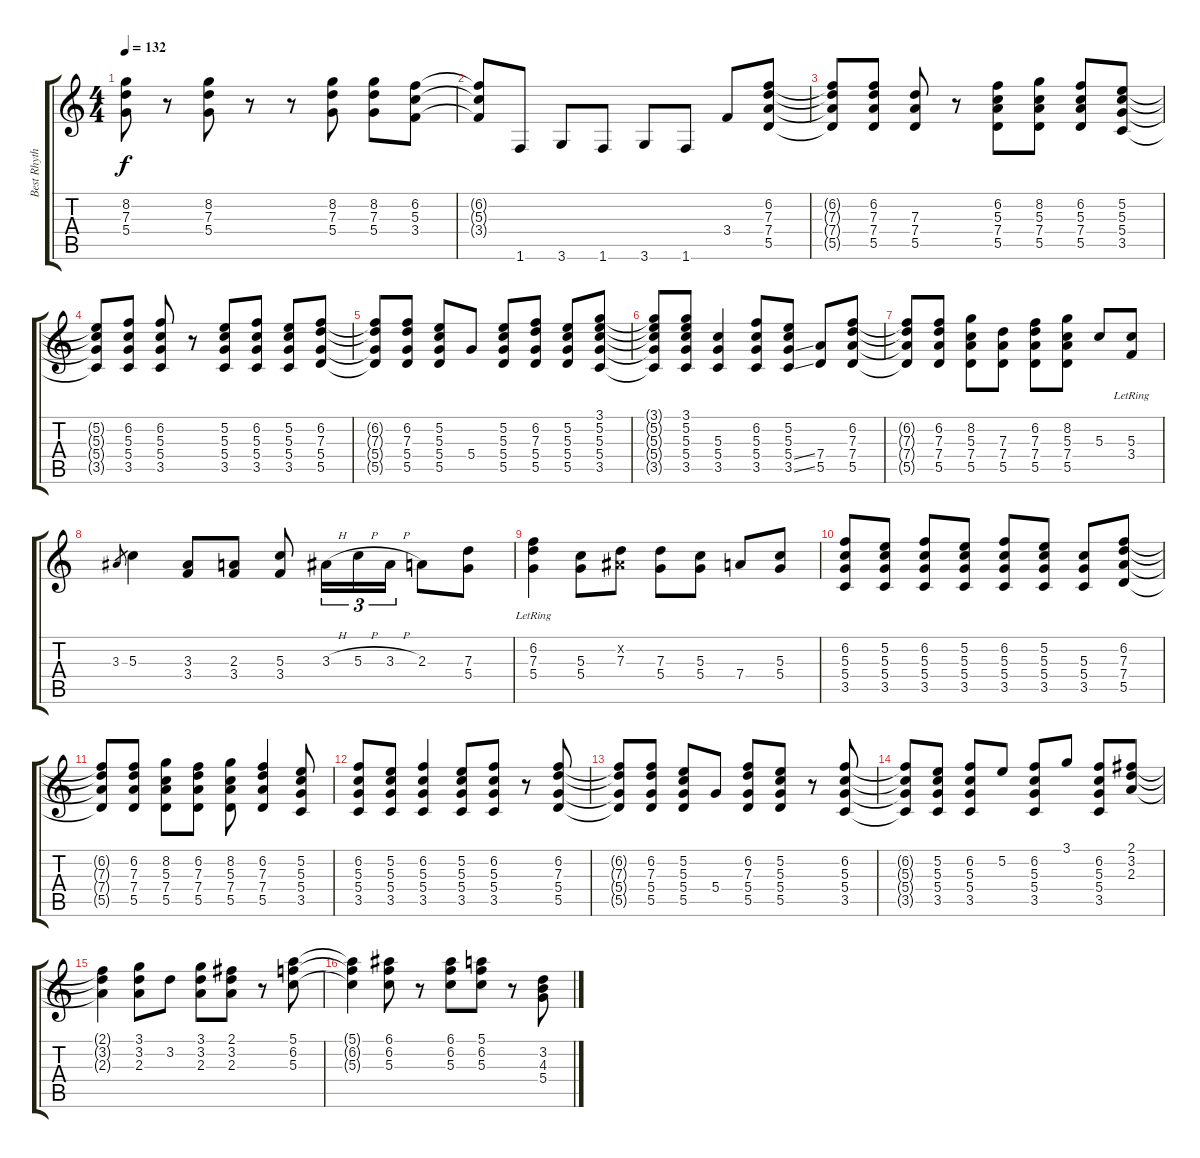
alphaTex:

\track ("Best Rhythm Guitar Combo" "Best Rhyth") {instrument electricguitarclean}
\staff {score tabs}
\tuning (E4 B3 G3 D3 A2 E2) {hide}
\ts (4 4)
\tempo 132
\clef g2
\ks c
(8.2 7.3 5.4).8{dy f} r.8 (8.2 7.3 5.4).8 r.8 r.8 (8.2 7.3 5.4).8 (8.2 7.3 5.4).8 (6.2 5.3 3.4).8 |
(6.2{t} 5.3{t} 3.4{t}).8 1.6.8 3.6.8 1.6.8 3.6.8 1.6.8 3.4.8 (6.2 7.3 7.4 5.5).8 |
(6.2{t} 7.3{t} 7.4{t} 5.5{t}).8 (6.2 7.3 7.4 5.5).8 (7.3 7.4 5.5).8 r.8 (6.2 5.3 7.4 5.5).8 (8.2 5.3 7.4 5.5).8 (6.2 5.3 7.4 5.5).8 (5.2 5.3 5.4 3.5).8 |
(5.2{t} 5.3{t} 5.4{t} 3.5{t}).8 (6.2 5.3 5.4 3.5).8 (6.2 5.3 5.4 3.5).8 r.8 (5.2 5.3 5.4 3.5).8 (6.2 5.3 5.4 3.5).8 (5.2 5.3 5.4 3.5).8 (6.2 7.3 5.4 5.5).8 |
(6.2{t} 7.3{t} 5.4{t} 5.5{t}).8 (6.2 7.3 5.4 5.5).8 (5.2 5.3 5.4 5.5).8 5.4.8 (5.2 5.3 5.4 5.5).8 (6.2 7.3 5.4 5.5).8 (5.2 5.3 5.4 5.5).8 (3.1 5.2 5.3 5.4 3.5).8 |
(3.1{t} 5.2{t} 5.3{t} 5.4{t} 3.5{t}).8 (3.1 5.2 5.3 5.4 3.5).8 (5.3 5.4 3.5).4 (6.2 5.3 5.4 3.5).8 (5.2 5.3 5.4{ss} 3.5{ss}).8 (7.4 5.5).8 (6.2 7.3 7.4 5.5).8 |
(6.2{t} 7.3{t} 7.4{t} 5.5{t}).8 (6.2 7.3 7.4 5.5).8 (8.2 5.3 7.4 5.5).8 (7.3 7.4 5.5).8 (6.2 7.3 7.4 5.5).8 (8.2 5.3 7.4 5.5).8 5.3.8 (5.3 3.4{lr}).8 |
3.3.8{gr} 5.3.4 (3.3 3.4).8 (2.3 3.4).8 (5.3 3.4).8 3.3{h}.16{tu (3 2)} 5.3{h}.16{tu (3 2)} 3.3{h}.16{tu (3 2)} 2.3.8 (7.3 5.4).8 |
(6.2{lr} 7.3 5.4).4 (5.3 5.4).8 (-1.2{x} 7.3).8 (7.3 5.4).8 (5.3 5.4).8 7.4.8 (5.3 5.4).8 |
(6.2 5.3 5.4 3.5).8 (5.2 5.3 5.4 3.5).8 (6.2 5.3 5.4 3.5).8 (5.2 5.3 5.4 3.5).8 (6.2 5.3 5.4 3.5).8 (5.2 5.3 5.4 3.5).8 (5.3 5.4 3.5).8 (6.2 7.3 7.4 5.5).8 |
(6.2{t} 7.3{t} 7.4{t} 5.5{t}).8 (6.2 7.3 7.4 5.5).8 (8.2 5.3 7.4 5.5).8 (6.2 7.3 7.4 5.5).8 (8.2 5.3 7.4 5.5).8 (6.2 7.3 7.4 5.5).4 (5.2 5.3 5.4 3.5).8 |
(6.2 5.3 5.4 3.5).8 (5.2 5.3 5.4 3.5).8 (6.2 5.3 5.4 3.5).4 (5.2 5.3 5.4 3.5).8 (6.2 5.3 5.4 3.5).8 r.8 (6.2 7.3 5.4 5.5).8 |
(6.2{t} 7.3{t} 5.4{t} 5.5{t}).8 (6.2 7.3 5.4 5.5).8 (5.2 5.3 5.4 5.5).8 5.4.8 (6.2 7.3 5.4 5.5).8 (5.2 5.3 5.4 5.5).8 r.8 (6.2 5.3 5.4 3.5).8 |
(6.2{t} 5.3{t} 5.4{t} 3.5{t}).8 (5.2 5.3 5.4 3.5).8 (6.2 5.3 5.4 3.5).8 5.2.8 (6.2 5.3 5.4 3.5).8 3.1.8 (6.2 5.3 5.4 3.5).8 (2.1 3.2 2.3).8 |
(2.1{t} 3.2{t} 2.3{t}).4 (3.1 3.2 2.3).8 3.2.8 (3.1 3.2 2.3).8 (2.1 3.2 2.3).8 r.8 (5.1 6.2 5.3).8 |
(5.1{t} 6.2{t} 5.3{t}).4 (6.1 6.2 5.3).8 r.8 (6.1 6.2 5.3).8 (5.1 6.2 5.3).8 r.8 (3.2 4.3 5.4).8
